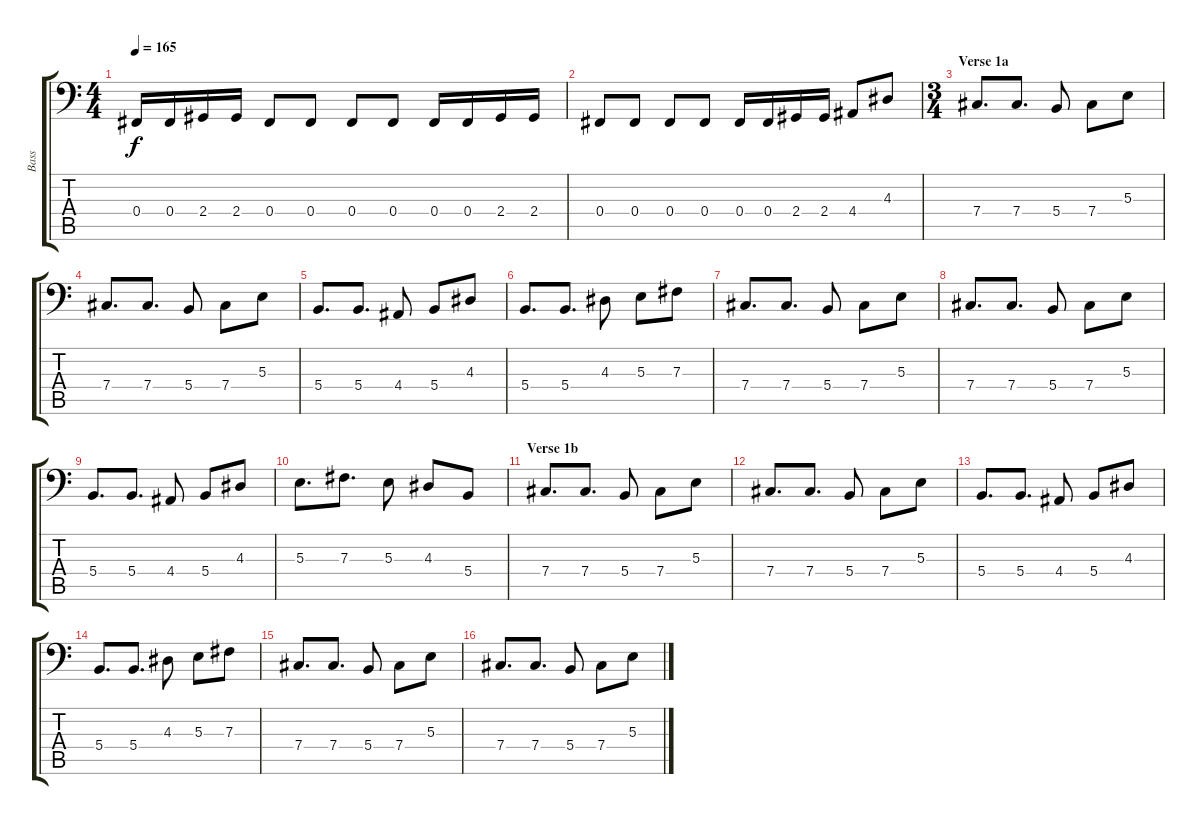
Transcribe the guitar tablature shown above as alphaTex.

\track ("Bass" "Bass") {instrument slapbass1}
\staff {score tabs}
\tuning (A2 E2 B1 Gb1 Db1 Ab0) {hide}
\ts (4 4)
\tempo 165
\clef f4
\ks c
0.4.16{dy f} 0.4.16 2.4.16 2.4.16 0.4.8 0.4.8 0.4.8 0.4.8 0.4.16 0.4.16 2.4.16 2.4.16 |
0.4.8 0.4.8 0.4.8 0.4.8 0.4.16 0.4.16 2.4.16 2.4.16 4.4.8 4.3.8 |
\ts (3 4)
\section ("" "Verse 1a")
7.4.8{d} 7.4.8{d} 5.4.8 7.4.8 5.3.8 |
7.4.8{d} 7.4.8{d} 5.4.8 7.4.8 5.3.8 |
5.4.8{d} 5.4.8{d} 4.4.8 5.4.8 4.3.8 |
5.4.8{d} 5.4.8{d} 4.3.8 5.3.8 7.3.8 |
7.4.8{d} 7.4.8{d} 5.4.8 7.4.8 5.3.8 |
7.4.8{d} 7.4.8{d} 5.4.8 7.4.8 5.3.8 |
5.4.8{d} 5.4.8{d} 4.4.8 5.4.8 4.3.8 |
5.3.8{d} 7.3.8{d} 5.3.8 4.3.8 5.4.8 |
\section ("" "Verse 1b")
7.4.8{d} 7.4.8{d} 5.4.8 7.4.8 5.3.8 |
7.4.8{d} 7.4.8{d} 5.4.8 7.4.8 5.3.8 |
5.4.8{d} 5.4.8{d} 4.4.8 5.4.8 4.3.8 |
5.4.8{d} 5.4.8{d} 4.3.8 5.3.8 7.3.8 |
7.4.8{d} 7.4.8{d} 5.4.8 7.4.8 5.3.8 |
7.4.8{d} 7.4.8{d} 5.4.8 7.4.8 5.3.8
